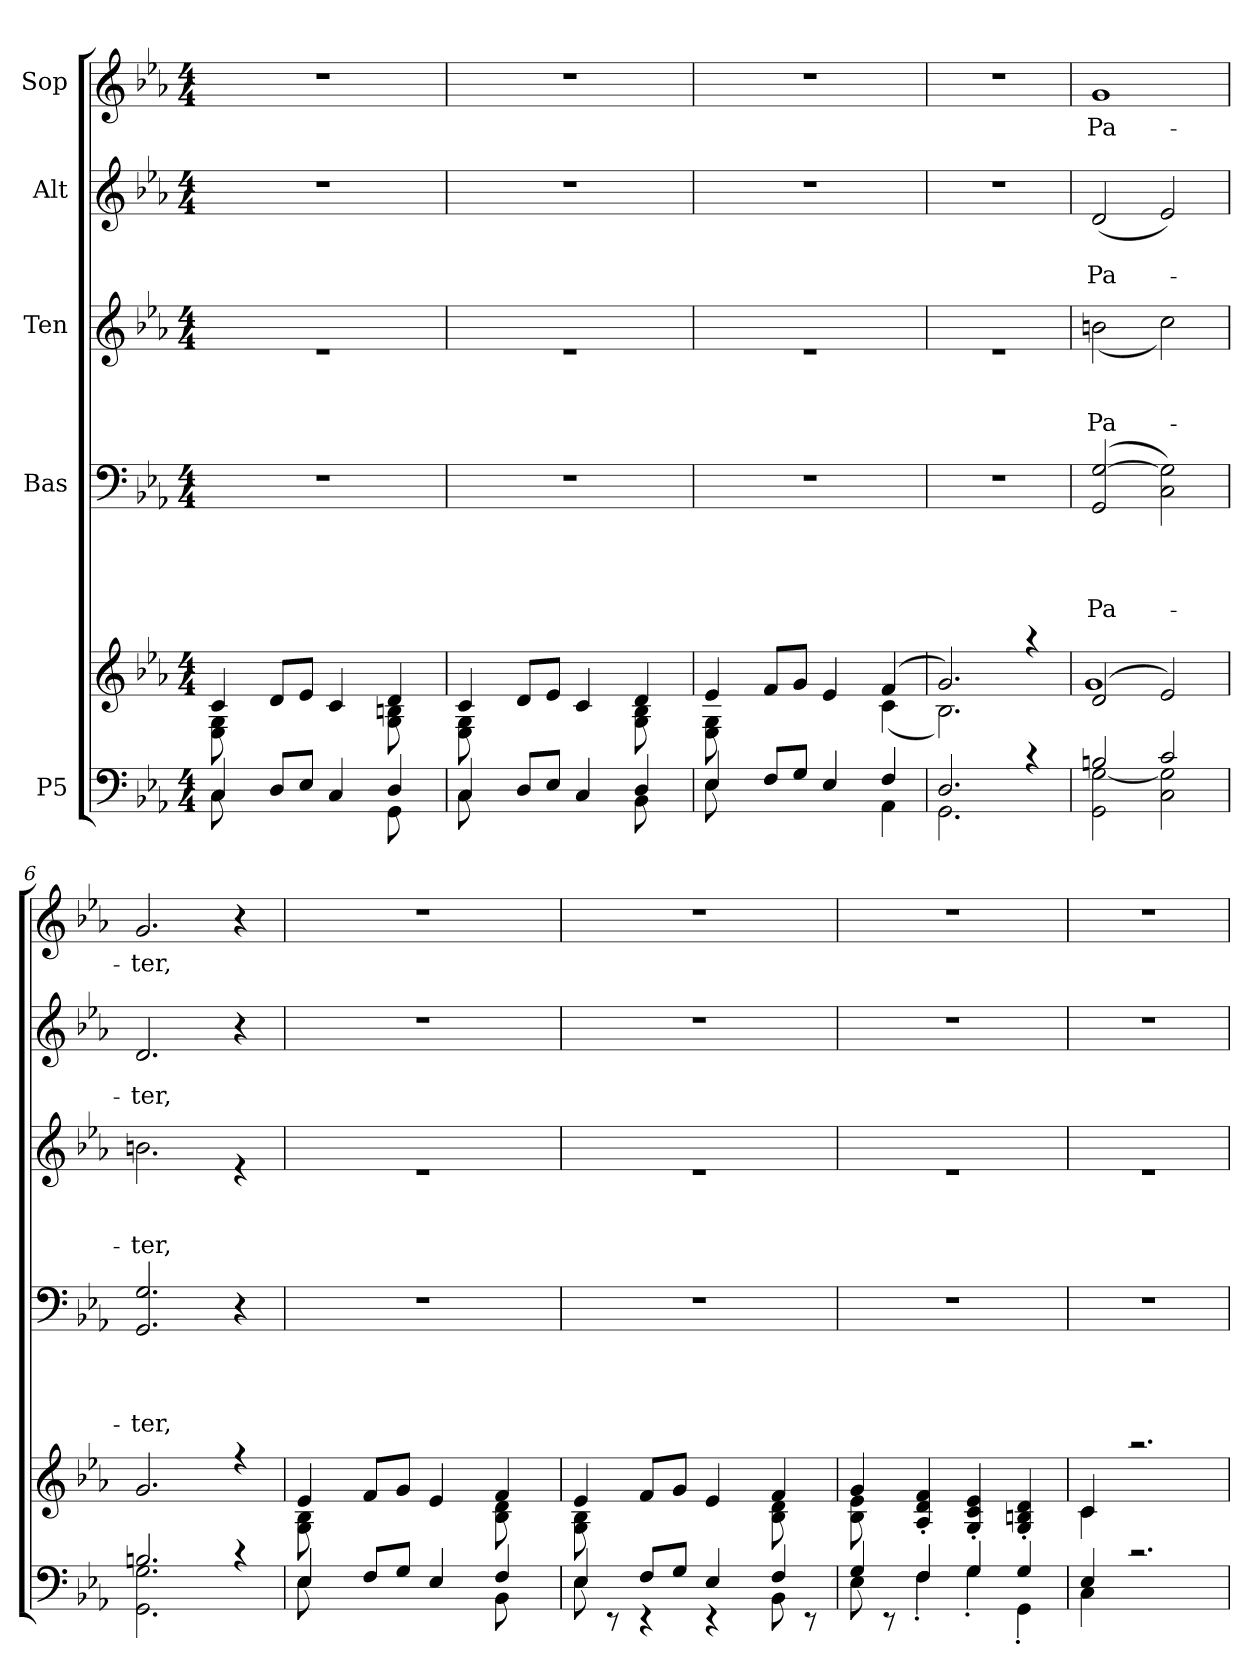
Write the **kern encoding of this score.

**kern	**kern	**kern	**text	**text	**text	**text	**kern	**text	**text	**text	**kern	**text	**text	**kern	**text
*part5	*part5	*part4	*part4	*part4	*part4	*part4	*part3	*part3	*part3	*part3	*part2	*part2	*part2	*part1	*part1
*staff6	*staff5	*staff4	*staff4	*staff4	*staff4	*staff4	*staff3	*staff3	*staff3	*staff3	*staff2	*staff2	*staff2	*staff1	*staff1
*I"P5	*	*I"Bas	*	*	*	*	*I"Ten	*	*	*	*I"Alt	*	*	*I"Sop	*
*clefF4	*clefG2	*clefF4	*	*	*	*	*clefG2	*	*	*	*clefG2	*	*	*clefG2	*
*k[b-e-a-]	*k[b-e-a-]	*k[b-e-a-]	*	*	*	*	*k[b-e-a-]	*	*	*	*k[b-e-a-]	*	*	*k[b-e-a-]	*
*E-:	*E-:	*E-:	*	*	*	*	*E-:	*	*	*	*E-:	*	*	*E-:	*
*M4/4	*M4/4	*M4/4	*	*	*	*	*M4/4	*	*	*	*M4/4	*	*	*M4/4	*
=1	=1	=1	=1	=1	=1	=1	=1	=1	=1	=1	=1	=1	=1	=1	=1
*^	*^	*	*	*	*	*	*^	*	*	*	*	*	*	*	*
4C/	8C\	4c/	8E-\ 8G\	1r	.	.	.	.	1ryy	1r	.	.	.	1r	.	.	1r	.
.	2ryy	.	2ryy	.	.	.	.	.	.	.	.	.	.	.	.	.	.	.
8D/L	.	8d/L	.	.	.	.	.	.	.	.	.	.	.	.	.	.	.	.
8E-/J	.	8e-/J	.	.	.	.	.	.	.	.	.	.	.	.	.	.	.	.
4C/	.	4c/	.	.	.	.	.	.	.	.	.	.	.	.	.	.	.	.
.	8ryy	.	8ryy	.	.	.	.	.	.	.	.	.	.	.	.	.	.	.
4D/	8GG\	4d/	8G\ 8Bn\	.	.	.	.	.	.	.	.	.	.	.	.	.	.	.
.	8ryy	.	8ryy	.	.	.	.	.	.	.	.	.	.	.	.	.	.	.
=2	=2	=2	=2	=2	=2	=2	=2	=2	=2	=2	=2	=2	=2	=2	=2	=2	=2	=2
4C/	8C\	4c/	8E-\ 8G\	1r	.	.	.	.	1ryy	1r	.	.	.	1r	.	.	1r	.
.	2ryy	.	2ryy	.	.	.	.	.	.	.	.	.	.	.	.	.	.	.
8D/L	.	8d/L	.	.	.	.	.	.	.	.	.	.	.	.	.	.	.	.
8E-/J	.	8e-/J	.	.	.	.	.	.	.	.	.	.	.	.	.	.	.	.
4C/	.	4c/	.	.	.	.	.	.	.	.	.	.	.	.	.	.	.	.
.	8ryy	.	8ryy	.	.	.	.	.	.	.	.	.	.	.	.	.	.	.
4D/	8BB-\	4d/	8G\ 8B-\	.	.	.	.	.	.	.	.	.	.	.	.	.	.	.
.	8ryy	.	8ryy	.	.	.	.	.	.	.	.	.	.	.	.	.	.	.
=3	=3	=3	=3	=3	=3	=3	=3	=3	=3	=3	=3	=3	=3	=3	=3	=3	=3	=3
4E-/	8E-\	4e-/	8E-\ 8G\	1r	.	.	.	.	1ryy	1r	.	.	.	1r	.	.	1r	.
.	2ryy	.	2ryy	.	.	.	.	.	.	.	.	.	.	.	.	.	.	.
8F/L	.	8f/L	.	.	.	.	.	.	.	.	.	.	.	.	.	.	.	.
8G/J	.	8g/J	.	.	.	.	.	.	.	.	.	.	.	.	.	.	.	.
4E-/	.	4e-/	.	.	.	.	.	.	.	.	.	.	.	.	.	.	.	.
.	8ryy	.	8ryy	.	.	.	.	.	.	.	.	.	.	.	.	.	.	.
4F/	4AA-\	(<4f/	(<4c\	.	.	.	.	.	.	.	.	.	.	.	.	.	.	.
=4	=4	=4	=4	=4	=4	=4	=4	=4	=4	=4	=4	=4	=4	=4	=4	=4	=4	=4
2.D/	2.GG\	2.g/)	2.B-\)	1r	.	.	.	.	1ryy	1r	.	.	.	1r	.	.	1r	.
4rc	4ryy	4raa	4ryy	.	.	.	.	.	.	.	.	.	.	.	.	.	.	.
=5	=5	=5	=5	=5	=5	=5	=5	=5	=5	=5	=5	=5	=5	=5	=5	=5	=5	=5
!	!	!	!	!	!	!	!	!LO:LY:b	!	!	!	!	!LO:LY:b	!	!	!LO:LY:b	!	!LO:LY:b
2Bn/	2GG\ [>2G\	(<2d/	1g	(<2GG/ [>2G/	.	.	.	Pa-	1ryy	(>2bn\	.	.	Pa-	(<2d/	.	Pa-	1g	Pa-
2c/	2C\ 2G\]	2e-/)	.	2C\ 2G\])	.	.	.	.	.	2cc\)	.	.	.	2e-/)	.	.	.	.
=6	=6	=6	=6	=6	=6	=6	=6	=6	=6	=6	=6	=6	=6	=6	=6	=6	=6	=6
!	!	!	!	!	!	!	!	!LO:LY:b	!	!	!	!	!LO:LY:b	!	!	!LO:LY:b	!	!LO:LY:b
2.Bn/	2.GG\ 2.G\	2.g/	1ryy	2.GG/ 2.G/	.	.	.	-ter,	1ryy	2.bn\	.	.	-ter,	2.d/	.	-ter,	2.g/	-ter,
4rc	4ryy	4r	.	4r	.	.	.	.	.	4r	.	.	.	4r	.	.	4r	.
!!LO:LB:g=z
=7	=7	=7	=7	=7	=7	=7	=7	=7	=7	=7	=7	=7	=7	=7	=7	=7	=7	=7
4E-/	8E-\	4e-/	8G\ 8B-\	1r	.	.	.	.	1ryy	1r	.	.	.	1r	.	.	1r	.
.	2ryy	.	2ryy	.	.	.	.	.	.	.	.	.	.	.	.	.	.	.
8F/L	.	8f/L	.	.	.	.	.	.	.	.	.	.	.	.	.	.	.	.
8G/J	.	8g/J	.	.	.	.	.	.	.	.	.	.	.	.	.	.	.	.
4E-/	.	4e-/	.	.	.	.	.	.	.	.	.	.	.	.	.	.	.	.
.	8ryy	.	8ryy	.	.	.	.	.	.	.	.	.	.	.	.	.	.	.
4F/	8BB-\	4f/	8B-\ 8d\	.	.	.	.	.	.	.	.	.	.	.	.	.	.	.
.	8ryy	.	8ryy	.	.	.	.	.	.	.	.	.	.	.	.	.	.	.
=8	=8	=8	=8	=8	=8	=8	=8	=8	=8	=8	=8	=8	=8	=8	=8	=8	=8	=8
4E-/	8E-\	4e-/	8G\ 8B-\	1r	.	.	.	.	1ryy	1r	.	.	.	1r	.	.	1r	.
.	8rEE	.	2ryy	.	.	.	.	.	.	.	.	.	.	.	.	.	.	.
8F/L	4rEE	8f/L	.	.	.	.	.	.	.	.	.	.	.	.	.	.	.	.
8G/J	.	8g/J	.	.	.	.	.	.	.	.	.	.	.	.	.	.	.	.
4E-/	4rEE	4e-/	.	.	.	.	.	.	.	.	.	.	.	.	.	.	.	.
.	.	.	8ryy	.	.	.	.	.	.	.	.	.	.	.	.	.	.	.
4F/	8BB-\	4f/	8B-\ 8d\	.	.	.	.	.	.	.	.	.	.	.	.	.	.	.
.	8rEE	.	8ryy	.	.	.	.	.	.	.	.	.	.	.	.	.	.	.
=9	=9	=9	=9	=9	=9	=9	=9	=9	=9	=9	=9	=9	=9	=9	=9	=9	=9	=9
4G/	8E-\	4g/	8B-\ 8e-\	1r	.	.	.	.	1ryy	1r	.	.	.	1r	.	.	1r	.
.	8rEE	.	2..ryy	.	.	.	.	.	.	.	.	.	.	.	.	.	.	.
4F/	4F'<\	4A-/'> 4d/'> 4f/'>	.	.	.	.	.	.	.	.	.	.	.	.	.	.	.	.
4G/	4G'<\	4G/'> 4c/'> 4e-/'>	.	.	.	.	.	.	.	.	.	.	.	.	.	.	.	.
4G/	4GG'<\	4G/'> 4Bn/'> 4d/'>	.	.	.	.	.	.	.	.	.	.	.	.	.	.	.	.
=10	=10	=10	=10	=10	=10	=10	=10	=10	=10	=10	=10	=10	=10	=10	=10	=10	=10	=10
4E-/	4C\	4c/	4c\	1r	.	.	.	.	1ryy	1r	.	.	.	1r	.	.	1r	.
2.rc	2.ryy	2.raa	2.ryy	.	.	.	.	.	.	.	.	.	.	.	.	.	.	.
*v	*v	*	*	*	*	*	*	*	*v	*v	*	*	*	*	*	*	*	*
*	*v	*v	*	*	*	*	*	*	*	*	*	*	*	*	*	*
=	=	=	=	=	=	=	=	=	=	=	=	=	=	=	=
*-	*-	*-	*-	*-	*-	*-	*-	*-	*-	*-	*-	*-	*-	*-	*-
